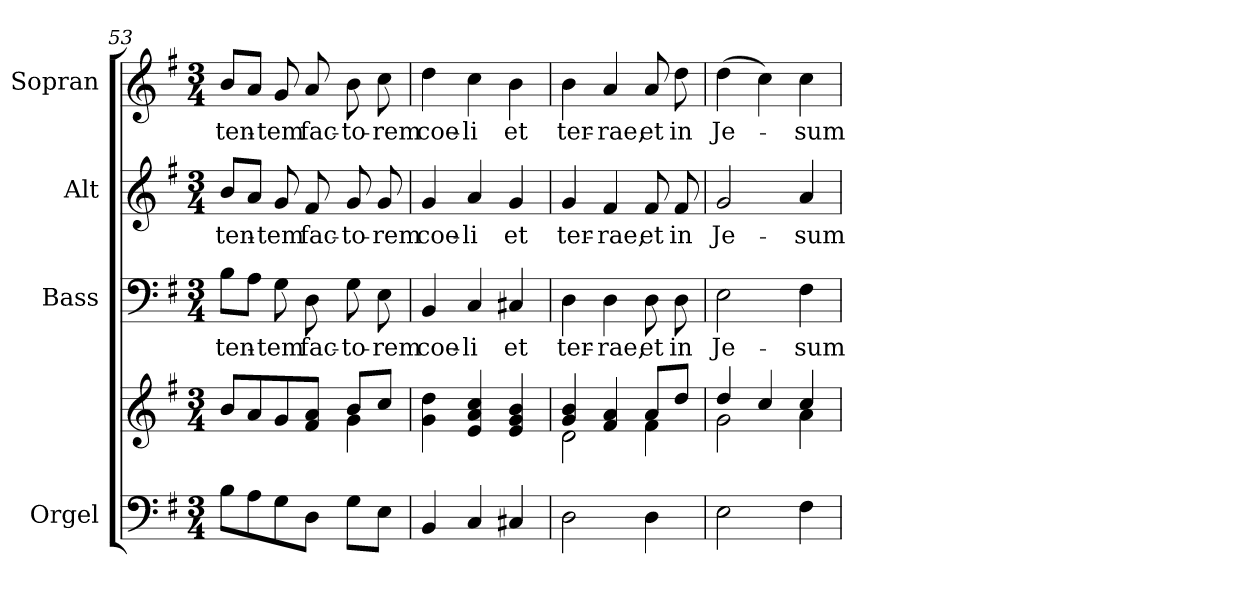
**kern	**kern	**kern	**text	**kern	**text	**kern	**text
*part4	*part4	*part3	*part3	*part2	*part2	*part1	*part1
*staff5	*staff4	*staff3	*staff3	*staff2	*staff2	*staff1	*staff1
*I"Orgel	*	*I"Bass	*	*I"Alt	*	*I"Sopran	*
*I'Org.	*	*I'B.	*	*I'A.	*	*I'S.	*
*clefF4	*clefG2	*clefF4	*	*clefG2	*	*clefG2	*
*k[f#]	*k[f#]	*k[f#]	*	*k[f#]	*	*k[f#]	*
*G:	*G:	*G:	*	*G:	*	*G:	*
*M3/4	*M3/4	*M3/4	*	*M3/4	*	*M3/4	*
=53	=53	=53	=53	=53	=53	=53	=53
*	*^	*	*	*	*	*	*
!	!	!	!	!LO:LY:b	!	!LO:LY:b	!	!LO:LY:b
8B\L	8b/L	2ryy	8B\L	-ten-	8b/L	-ten-	8b/L	-ten-
8A\	8a/	.	8A\J	.	8a/J	.	8a/J	.
!	!	!	!	!LO:LY:b	!	!LO:LY:b	!	!LO:LY:b
8G\	8g/	.	8G\	-tem	8g/	-tem	8g/	-tem
!	!	!	!	!LO:LY:b	!	!LO:LY:b	!	!LO:LY:b
8D\J	8f#/ 8a/J	.	8D\	fac-	8f#/	fac-	8a/	fac-
!	!	!	!	!LO:LY:b	!	!LO:LY:b	!	!LO:LY:b
8G\L	8b/L	4g\	8G\	-to-	8g/	-to-	8b\	-to-
!	!	!	!	!LO:LY:b	!	!LO:LY:b	!	!LO:LY:b
8E\J	8cc/J	.	8E\	-rem	8g/	-rem	8cc\	-rem
*	*v	*v	*	*	*	*	*	*
=54	=54	=54	=54	=54	=54	=54	=54
!	!	!	!LO:LY:b	!	!LO:LY:b	!	!LO:LY:b
4BB/	4g\ 4dd\	4BB/	coe-	4g/	coe-	4dd\	coe-
!	!	!	!LO:LY:b	!	!LO:LY:b	!	!LO:LY:b
4C/	4e/ 4a/ 4cc/	4C/	-li	4a/	-li	4cc\	-li
!	!	!	!LO:LY:b	!	!LO:LY:b	!	!LO:LY:b
4C#X/	4e/ 4g/ 4b/	4C#X/	et	4g/	et	4b\	et
=55	=55	=55	=55	=55	=55	=55	=55
*	*^	*	*	*	*	*	*
!	!	!	!	!LO:LY:b	!	!LO:LY:b	!	!LO:LY:b
2D\	4g/ 4b/	2d\	4D\	ter-	4g/	ter-	4b\	ter-
!	!	!	!	!LO:LY:b	!	!LO:LY:b	!	!LO:LY:b
.	4f#/ 4a/	.	4D\	-rae,	4f#/	-rae,	4a/	-rae,
!	!	!	!	!LO:LY:b	!	!LO:LY:b	!	!LO:LY:b
4D\	8a/L	4f#\	8D\	et	8f#/	et	8a/	et
!	!	!	!	!LO:LY:b	!	!LO:LY:b	!	!LO:LY:b
.	8dd/J	.	8D\	in	8f#/	in	8dd\	in
=56	=56	=56	=56	=56	=56	=56	=56	=56
!	!	!	!	!LO:LY:b	!	!LO:LY:b	!	!LO:LY:b
2E\	4dd/	2g\	2E\	Je-	2g/	Je-	(>4dd\	Je-
.	4cc/	.	.	.	.	.	4cc\)	.
!	!	!	!	!LO:LY:b	!	!LO:LY:b	!	!LO:LY:b
4F#\	4cc/	4a\	4F#\	-sum	4a/	-sum	4cc\	-sum
*	*v	*v	*	*	*	*	*	*
=	=	=	=	=	=	=	=
*-	*-	*-	*-	*-	*-	*-	*-
